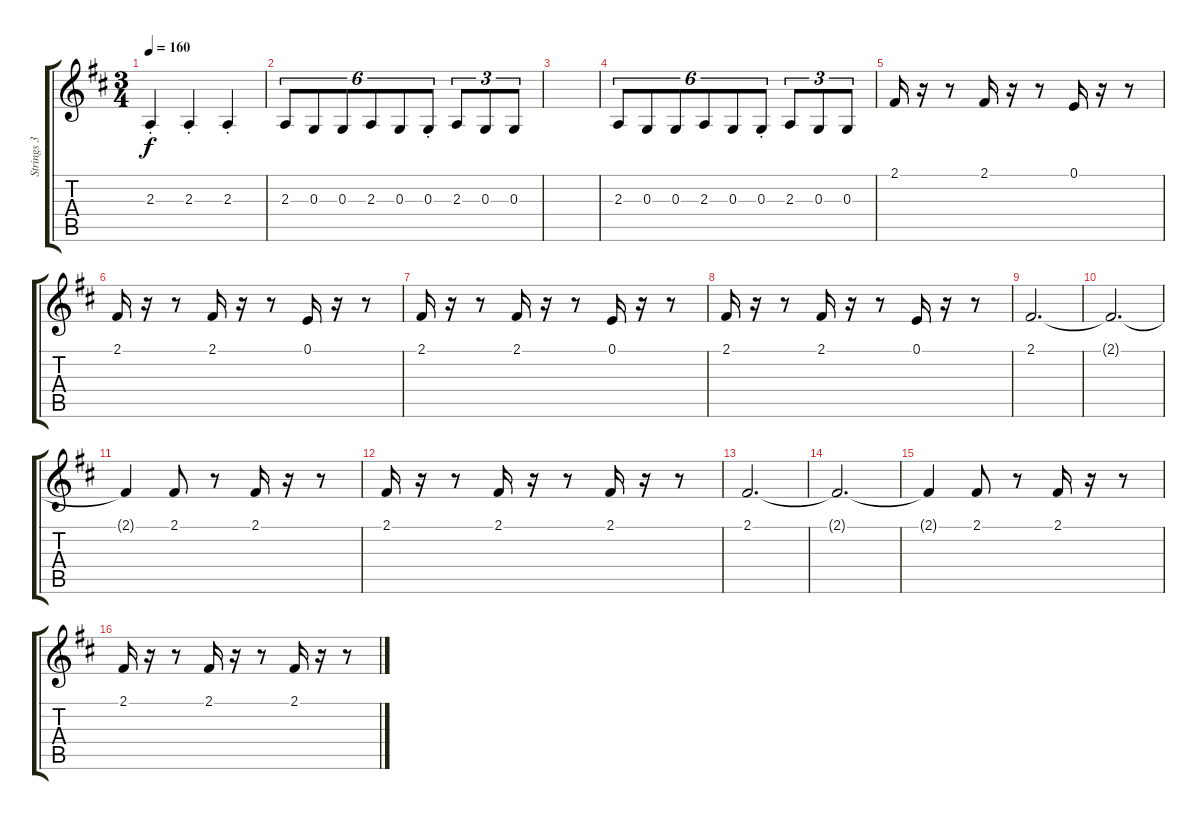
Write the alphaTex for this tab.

\track ("Strings 3" "Strings 3") {instrument stringensemble1}
\staff {score tabs}
\tuning (E4 B3 G3 D3 A2 E2) {hide}
\ts (3 4)
\tempo 160
\clef g2
\ks d
2.3{st}.4{dy f} 2.3{st}.4 2.3{st}.4 |
2.3.8{tu (6 4)} 0.3.8{tu (6 4)} 0.3.8{tu (6 4)} 2.3.8{tu (6 4)} 0.3.8{tu (6 4)} 0.3{st}.8{tu (6 4)} 2.3.8{tu (3 2)} 0.3.8{tu (3 2)} 0.3.8{tu (3 2)} |
|
2.3.8{tu (6 4)} 0.3.8{tu (6 4)} 0.3.8{tu (6 4)} 2.3.8{tu (6 4)} 0.3.8{tu (6 4)} 0.3{st}.8{tu (6 4)} 2.3.8{tu (3 2)} 0.3.8{tu (3 2)} 0.3.8{tu (3 2)} |
2.1.16 r.16 r.8 2.1.16 r.16 r.8 0.1.16 r.16 r.8 |
2.1.16 r.16 r.8 2.1.16 r.16 r.8 0.1.16 r.16 r.8 |
2.1.16 r.16 r.8 2.1.16 r.16 r.8 0.1.16 r.16 r.8 |
2.1.16 r.16 r.8 2.1.16 r.16 r.8 0.1.16 r.16 r.8 |
2.1.2{d} |
2.1{t}.2{d} |
2.1{t}.4 2.1.8 r.8 2.1.16 r.16 r.8 |
2.1.16 r.16 r.8 2.1.16 r.16 r.8 2.1.16 r.16 r.8 |
2.1.2{d} |
2.1{t}.2{d} |
2.1{t}.4 2.1.8 r.8 2.1.16 r.16 r.8 |
2.1.16 r.16 r.8 2.1.16 r.16 r.8 2.1.16 r.16 r.8
